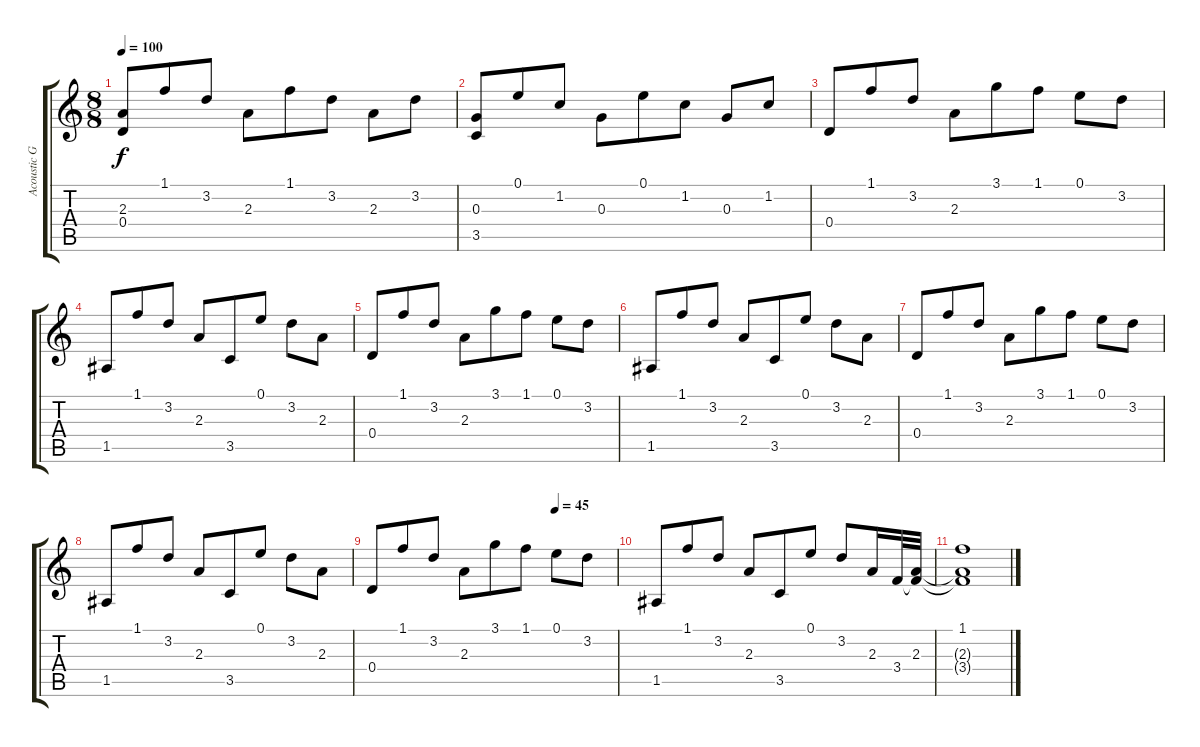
\track ("Acoustic Guitar" "Acoustic G") {instrument acousticguitarsteel}
\staff {score tabs}
\tuning (E4 B3 G3 D3 A2 E2) {hide}
\ts (8 8)
\tempo 100
\clef g2
\ks c
(2.3 0.4).8{dy f} 1.1.8 3.2.8 2.3.8 1.1.8 3.2.8 2.3.8 3.2.8 |
(0.3 3.5).8 0.1.8 1.2.8 0.3.8 0.1.8 1.2.8 0.3.8 1.2.8 |
0.4.8 1.1.8 3.2.8 2.3.8 3.1.8 1.1.8 0.1.8 3.2.8 |
1.5.8 1.1.8 3.2.8 2.3.8 3.5.8 0.1.8 3.2.8 2.3.8 |
0.4.8 1.1.8 3.2.8 2.3.8 3.1.8 1.1.8 0.1.8 3.2.8 |
1.5.8 1.1.8 3.2.8 2.3.8 3.5.8 0.1.8 3.2.8 2.3.8 |
0.4.8 1.1.8 3.2.8 2.3.8 3.1.8 1.1.8 0.1.8 3.2.8 |
1.5.8 1.1.8 3.2.8 2.3.8 3.5.8 0.1.8 3.2.8 2.3.8 |
\tempo (45 0.75)
0.4.8 1.1.8 3.2.8 2.3.8 3.1.8 1.1.8 0.1.8 3.2.8 |
1.5.8 1.1.8 3.2.8 2.3.8 3.5.8 0.1.8 3.2.8 2.3.16 3.4.32 (2.3 3.4{t}).32 |
(1.1 2.3{t} 3.4{t}).1
